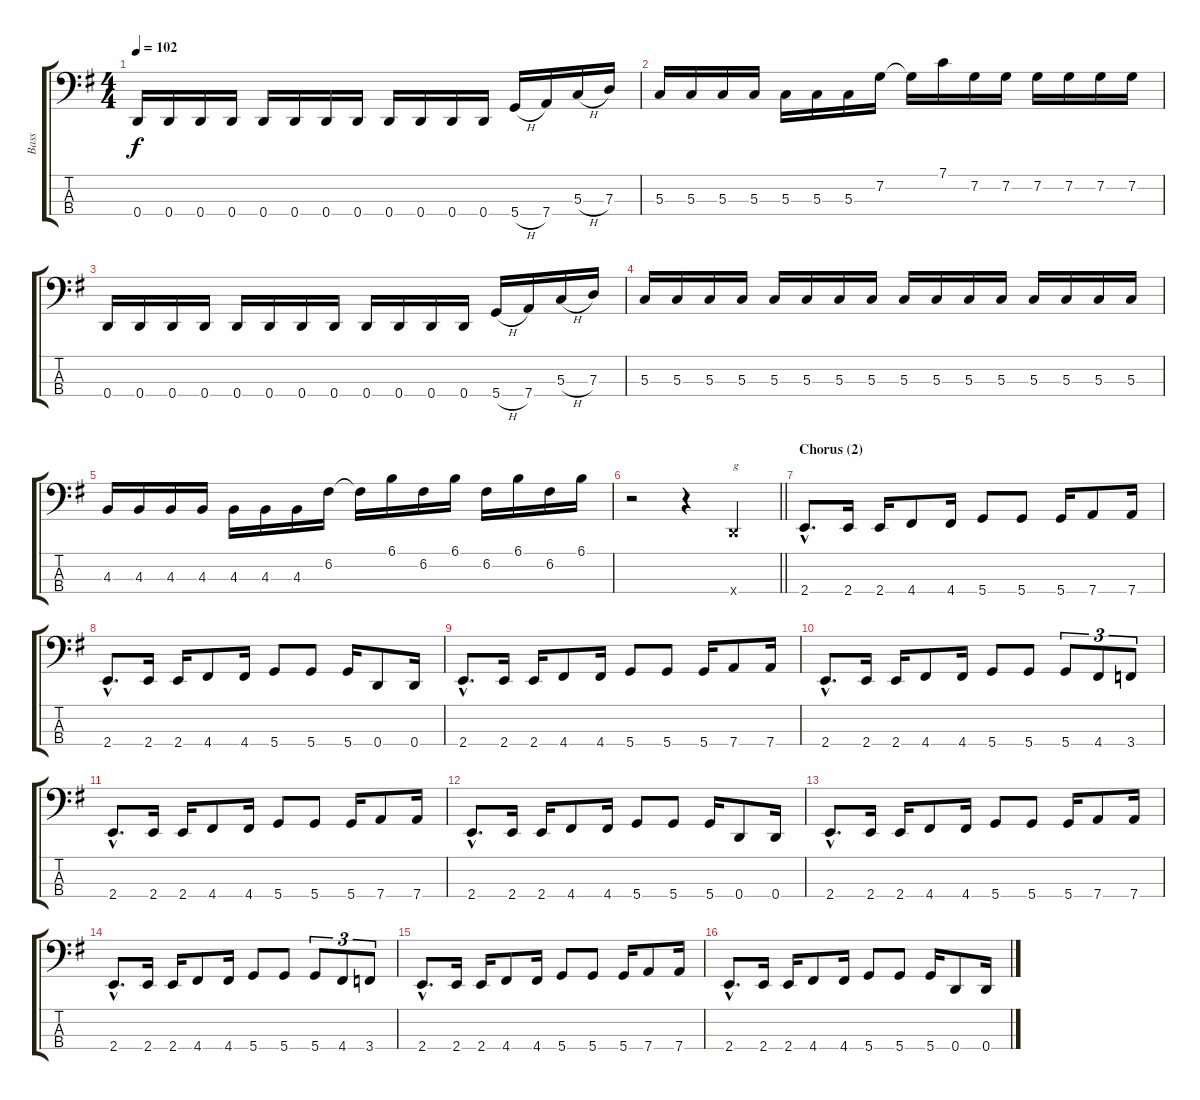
\track ("Bass" "Bass") {instrument electricbasspick}
\staff {score tabs}
\tuning (F2 C2 G1 D1) {hide}
\ts (4 4)
\tempo 102
\clef f4
\ks eminor
0.4.16{dy f} 0.4.16 0.4.16 0.4.16 0.4.16 0.4.16 0.4.16 0.4.16 0.4.16 0.4.16 0.4.16 0.4.16 5.4{h}.16 7.4.16 5.3{h}.16 7.3.16 |
5.3.16 5.3.16 5.3.16 5.3.16 5.3.16 5.3.16 5.3.16 7.2.16 7.2{t}.16 7.1.16 7.2.16 7.2.16 7.2.16 7.2.16 7.2.16 7.2.16 |
0.4.16 0.4.16 0.4.16 0.4.16 0.4.16 0.4.16 0.4.16 0.4.16 0.4.16 0.4.16 0.4.16 0.4.16 5.4{h}.16 7.4.16 5.3{h}.16 7.3.16 |
5.3.16 5.3.16 5.3.16 5.3.16 5.3.16 5.3.16 5.3.16 5.3.16 5.3.16 5.3.16 5.3.16 5.3.16 5.3.16 5.3.16 5.3.16 5.3.16 |
4.3.16 4.3.16 4.3.16 4.3.16 4.3.16 4.3.16 4.3.16 6.2.16 6.2{t}.16 6.1.16 6.2.16 6.1.16 6.2.16 6.1.16 6.2.16 6.1.16 |
\barLineRight lightlight
r.2 r.4 0.4{x}.4{txt "g"} |
\section ("" "Chorus (2)")
2.4{hac}.8{d} 2.4.16 2.4.16 4.4.8 4.4.16 5.4.8 5.4.8 5.4.16 7.4.8 7.4.16 |
2.4{hac}.8{d} 2.4.16 2.4.16 4.4.8 4.4.16 5.4.8 5.4.8 5.4.16 0.4.8 0.4.16 |
2.4{hac}.8{d} 2.4.16 2.4.16 4.4.8 4.4.16 5.4.8 5.4.8 5.4.16 7.4.8 7.4.16 |
2.4{hac}.8{d} 2.4.16 2.4.16 4.4.8 4.4.16 5.4.8 5.4.8 5.4.8{tu (3 2)} 4.4.8{tu (3 2)} 3.4.8{tu (3 2)} |
2.4{hac}.8{d} 2.4.16 2.4.16 4.4.8 4.4.16 5.4.8 5.4.8 5.4.16 7.4.8 7.4.16 |
2.4{hac}.8{d} 2.4.16 2.4.16 4.4.8 4.4.16 5.4.8 5.4.8 5.4.16 0.4.8 0.4.16 |
2.4{hac}.8{d} 2.4.16 2.4.16 4.4.8 4.4.16 5.4.8 5.4.8 5.4.16 7.4.8 7.4.16 |
2.4{hac}.8{d} 2.4.16 2.4.16 4.4.8 4.4.16 5.4.8 5.4.8 5.4.8{tu (3 2)} 4.4.8{tu (3 2)} 3.4.8{tu (3 2)} |
2.4{hac}.8{d} 2.4.16 2.4.16 4.4.8 4.4.16 5.4.8 5.4.8 5.4.16 7.4.8 7.4.16 |
2.4{hac}.8{d} 2.4.16 2.4.16 4.4.8 4.4.16 5.4.8 5.4.8 5.4.16 0.4.8 0.4.16
